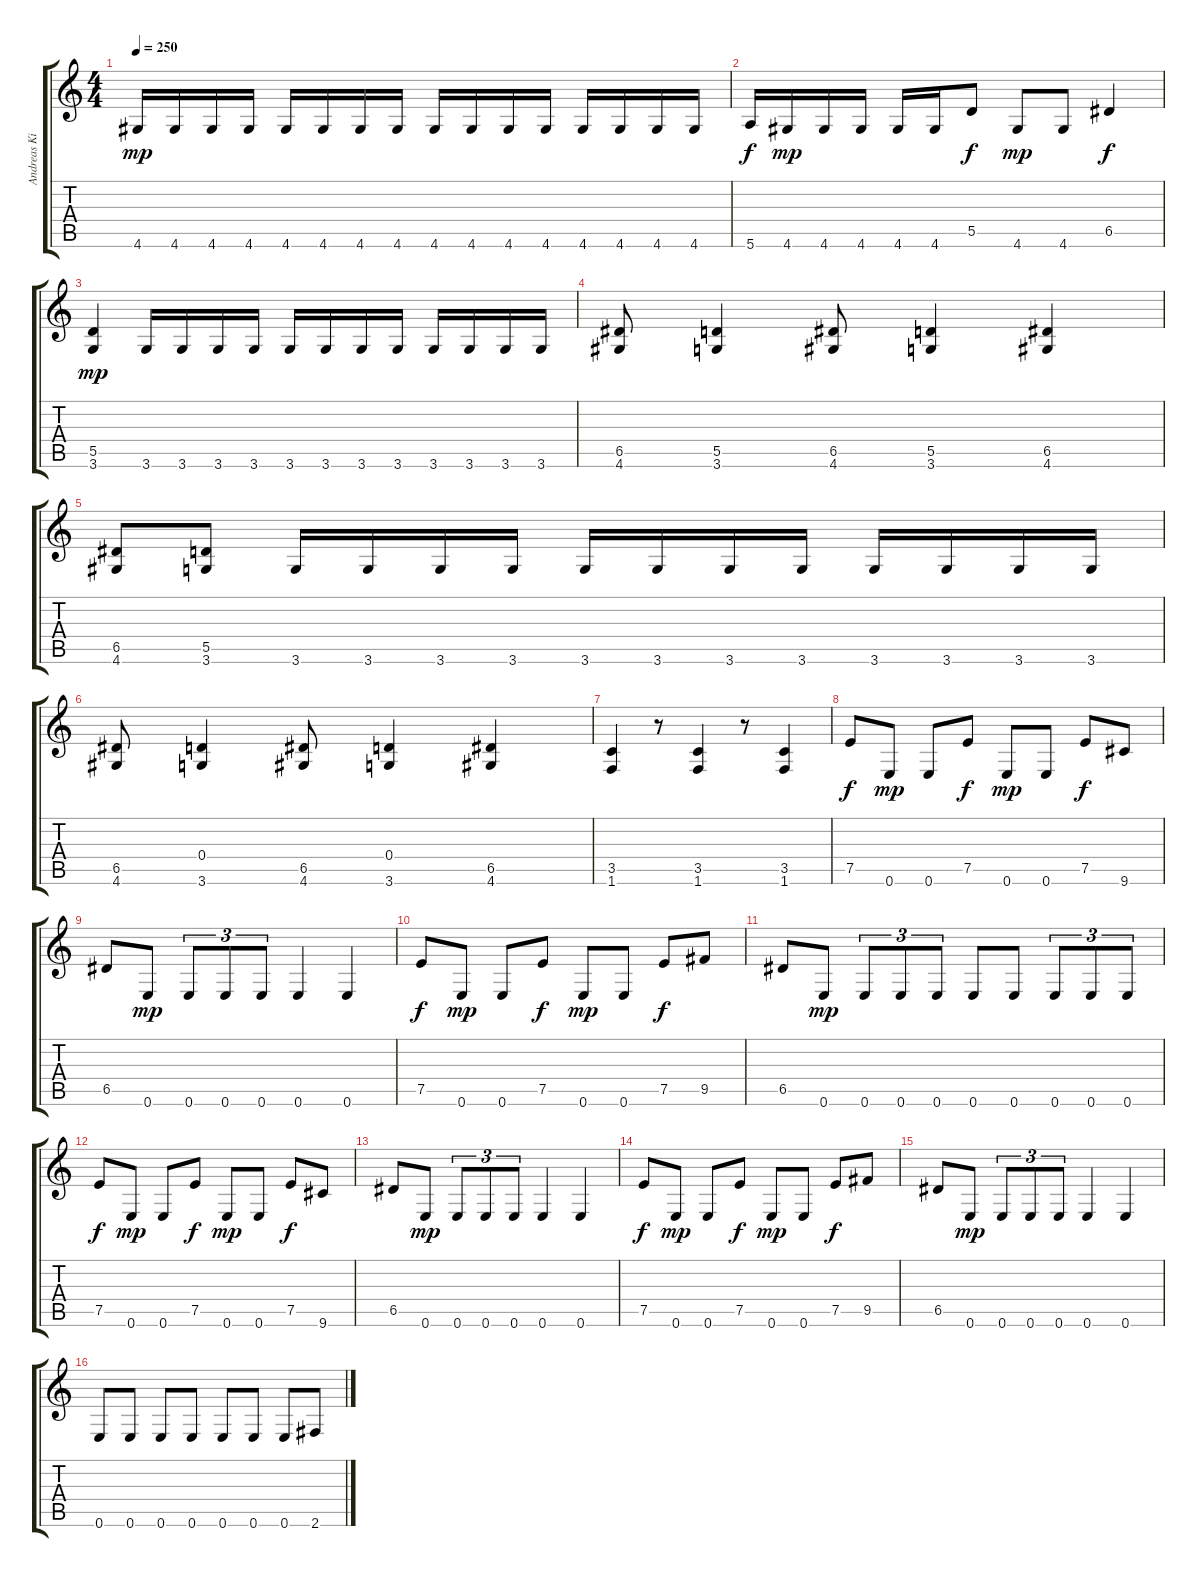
\track ("Andreas Kisser" "Andreas Ki") {instrument overdrivenguitar}
\staff {score tabs}
\tuning (E4 B3 G3 D3 A2 E2) {hide}
\ts (4 4)
\tempo 250
\clef g2
\ks c
4.6.16{dy mp} 4.6.16 4.6.16 4.6.16 4.6.16 4.6.16 4.6.16 4.6.16 4.6.16 4.6.16 4.6.16 4.6.16 4.6.16 4.6.16 4.6.16 4.6.16 |
5.6.16{dy f} 4.6.16{dy mp} 4.6.16 4.6.16 4.6.16 4.6.16 5.5.8{dy f} 4.6.8{dy mp} 4.6.8 6.5.4{dy f} |
(5.5 3.6).4{dy mp} 3.6.16 3.6.16 3.6.16 3.6.16 3.6.16 3.6.16 3.6.16 3.6.16 3.6.16 3.6.16 3.6.16 3.6.16 |
(6.5 4.6).8 (5.5 3.6).4 (6.5 4.6).8 (5.5 3.6).4 (6.5 4.6).4 |
(6.5 4.6).8 (5.5 3.6).8 3.6.16 3.6.16 3.6.16 3.6.16 3.6.16 3.6.16 3.6.16 3.6.16 3.6.16 3.6.16 3.6.16 3.6.16 |
(6.5 4.6).8 (0.4 3.6).4 (6.5 4.6).8 (0.4 3.6).4 (6.5 4.6).4 |
(3.5 1.6).4 r.8 (3.5 1.6).4 r.8 (3.5 1.6).4 |
7.5.8{dy f} 0.6.8{dy mp} 0.6.8 7.5.8{dy f} 0.6.8{dy mp} 0.6.8 7.5.8{dy f} 9.6.8 |
6.5.8 0.6.8{dy mp} 0.6.8{tu (3 2)} 0.6.8{tu (3 2)} 0.6.8{tu (3 2)} 0.6.4 0.6.4 |
7.5.8{dy f} 0.6.8{dy mp} 0.6.8 7.5.8{dy f} 0.6.8{dy mp} 0.6.8 7.5.8{dy f} 9.5.8 |
6.5.8 0.6.8{dy mp} 0.6.8{tu (3 2)} 0.6.8{tu (3 2)} 0.6.8{tu (3 2)} 0.6.8 0.6.8 0.6.8{tu (3 2)} 0.6.8{tu (3 2)} 0.6.8{tu (3 2)} |
7.5.8{dy f} 0.6.8{dy mp} 0.6.8 7.5.8{dy f} 0.6.8{dy mp} 0.6.8 7.5.8{dy f} 9.6.8 |
6.5.8 0.6.8{dy mp} 0.6.8{tu (3 2)} 0.6.8{tu (3 2)} 0.6.8{tu (3 2)} 0.6.4 0.6.4 |
7.5.8{dy f} 0.6.8{dy mp} 0.6.8 7.5.8{dy f} 0.6.8{dy mp} 0.6.8 7.5.8{dy f} 9.5.8 |
6.5.8 0.6.8{dy mp} 0.6.8{tu (3 2)} 0.6.8{tu (3 2)} 0.6.8{tu (3 2)} 0.6.4 0.6.4 |
0.6.8 0.6.8 0.6.8 0.6.8 0.6.8 0.6.8 0.6.8 2.6.8
